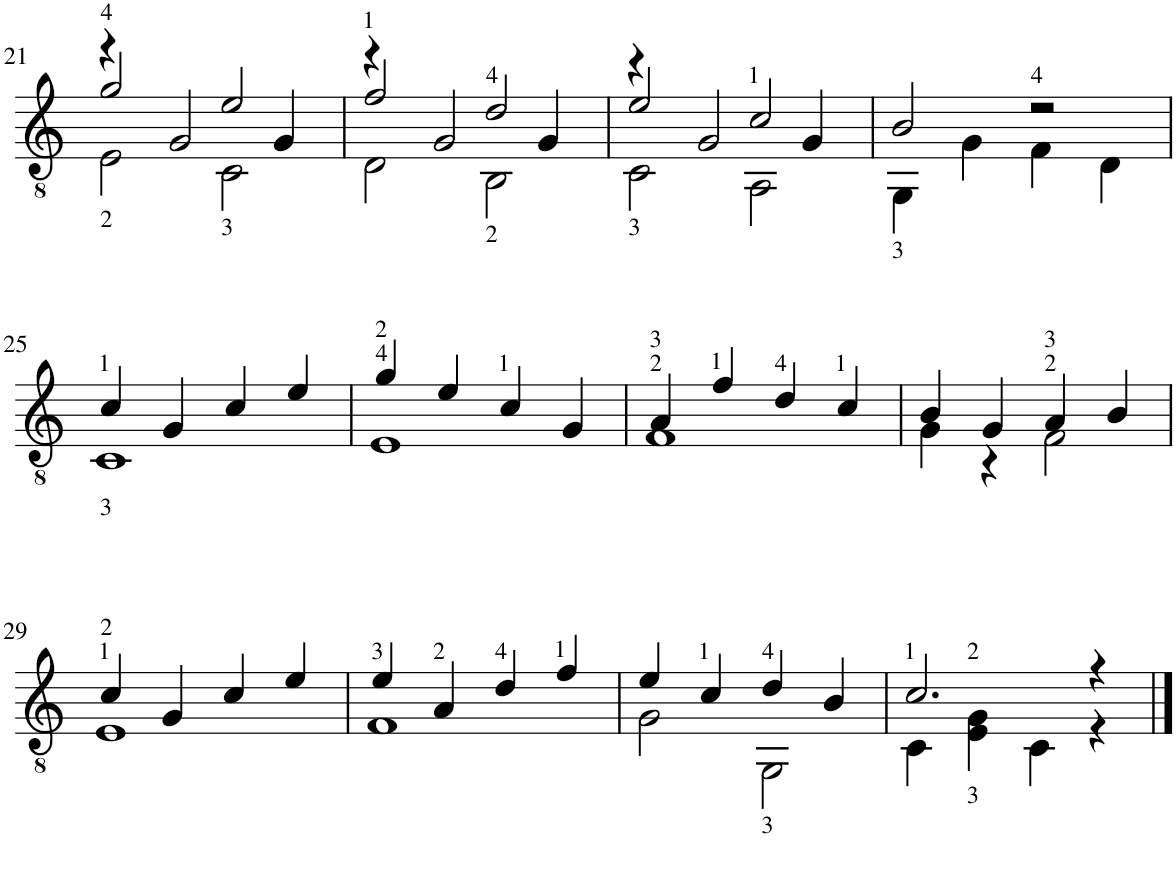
**kern
*part1
*staff1
*I"Guitare classique
*I'Guit.
!!LO:PB:g=z
*clefGv2
*k[]
*M4/4
*met(c)
=21
*^
*	*^
!LO:TX:a:t=4	!	!
!LO:TX:b:t=2	!	!
4r	2E\	2g/
2G/	.	.
!	!LO:TX:b:t=3	!
.	2C\	2e/
4G/	.	.
=22	=22	=22
!LO:TX:a:t=1	!	!
4r	2D\	2f/
2G/	.	.
!	!LO:TX:a:t=4	!
!	!LO:TX:b:t=2	!
.	2BB\	2d/
4G/	.	.
=23	=23	=23
!LO:TX:b:t=3	!	!
4r	2C\	2e/
2G/	.	.
!	!LO:TX:a:t=1	!
.	2AA\	2c/
4G/	.	.
*	*v	*v
=24	=24
!LO:TX:b:t=3	!
2B/	4GG\
.	4G\
!LO:TX:a:t=4	!
2r	4F\
.	4D\
!!LO:LB:g=z	!!
=25	=25
!LO:TX:b:t=3	!
!LO:TX:a:t=1	!
4c/	1C
4G/	.
4c/	.
4e/	.
=26	=26
!LO:TX:a:t=4	!
!LO:TX:a:t=2	!
4g/	1E
4e/	.
!LO:TX:a:t=1	!
4c/	.
4G/	.
=27	=27
!LO:TX:a:t=2	!
!LO:TX:a:t=3	!
4A/	1F
!LO:TX:a:t=1	!
4f/	.
!LO:TX:a:t=4	!
4d/	.
!LO:TX:a:t=1	!
4c/	.
=28	=28
4B/	4G\
4G/	4r
!LO:TX:a:t=2	!
!LO:TX:a:t=3	!
4A/	2F\
4B/	.
!!LO:LB:g=z	!!
=29	=29
!LO:TX:a:t=1	!
!LO:TX:a:t=2	!
4c/	1E
4G/	.
4c/	.
4e/	.
=30	=30
!LO:TX:a:t=3	!
4e/	1F
!LO:TX:a:t=2	!
4A/	.
!LO:TX:a:t=4	!
4d/	.
!LO:TX:a:t=1	!
4f/	.
=31	=31
4e/	2G\
!LO:TX:a:t=1	!
4c/	.
!LO:TX:b:t=3	!
!LO:TX:a:t=4	!
4d/	2GG\
4B/	.
=32	=32
!LO:TX:a:t=1	!
2.c/	4C\
!	!LO:TX:b:t=3
!	!LO:TX:a:t=2
.	4E\ 4G\
.	4C\
4r	4r
*v	*v
==
*-
